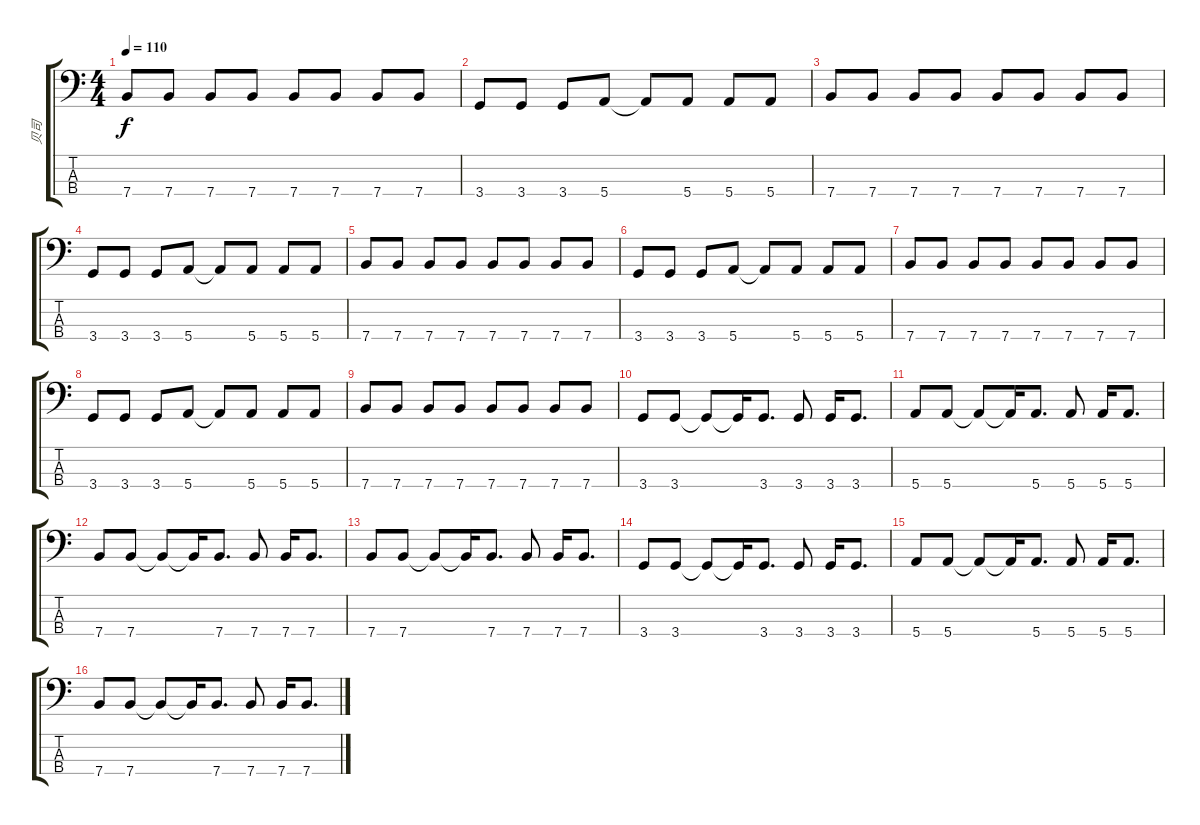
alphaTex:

\track ("贝司" "贝司") {instrument electricbassfinger}
\staff {score tabs}
\tuning (G2 D2 A1 E1) {hide}
\ts (4 4)
\tempo 110
\clef f4
\ks c
7.4.8{dy f} 7.4.8 7.4.8 7.4.8 7.4.8 7.4.8 7.4.8 7.4.8 |
3.4.8 3.4.8 3.4.8 5.4.8 5.4{t}.8 5.4.8 5.4.8 5.4.8 |
7.4.8 7.4.8 7.4.8 7.4.8 7.4.8 7.4.8 7.4.8 7.4.8 |
3.4.8 3.4.8 3.4.8 5.4.8 5.4{t}.8 5.4.8 5.4.8 5.4.8 |
7.4.8 7.4.8 7.4.8 7.4.8 7.4.8 7.4.8 7.4.8 7.4.8 |
3.4.8 3.4.8 3.4.8 5.4.8 5.4{t}.8 5.4.8 5.4.8 5.4.8 |
7.4.8 7.4.8 7.4.8 7.4.8 7.4.8 7.4.8 7.4.8 7.4.8 |
3.4.8 3.4.8 3.4.8 5.4.8 5.4{t}.8 5.4.8 5.4.8 5.4.8 |
7.4.8 7.4.8 7.4.8 7.4.8 7.4.8 7.4.8 7.4.8 7.4.8 |
3.4.8 3.4.8 3.4{t}.8 3.4{t}.16 3.4.8{d} 3.4.8 3.4.16 3.4.8{d} |
5.4.8 5.4.8 5.4{t}.8 5.4{t}.16 5.4.8{d} 5.4.8 5.4.16 5.4.8{d} |
7.4.8 7.4.8 7.4{t}.8 7.4{t}.16 7.4.8{d} 7.4.8 7.4.16 7.4.8{d} |
7.4.8 7.4.8 7.4{t}.8 7.4{t}.16 7.4.8{d} 7.4.8 7.4.16 7.4.8{d} |
3.4.8 3.4.8 3.4{t}.8 3.4{t}.16 3.4.8{d} 3.4.8 3.4.16 3.4.8{d} |
5.4.8 5.4.8 5.4{t}.8 5.4{t}.16 5.4.8{d} 5.4.8 5.4.16 5.4.8{d} |
7.4.8 7.4.8 7.4{t}.8 7.4{t}.16 7.4.8{d} 7.4.8 7.4.16 7.4.8{d}
